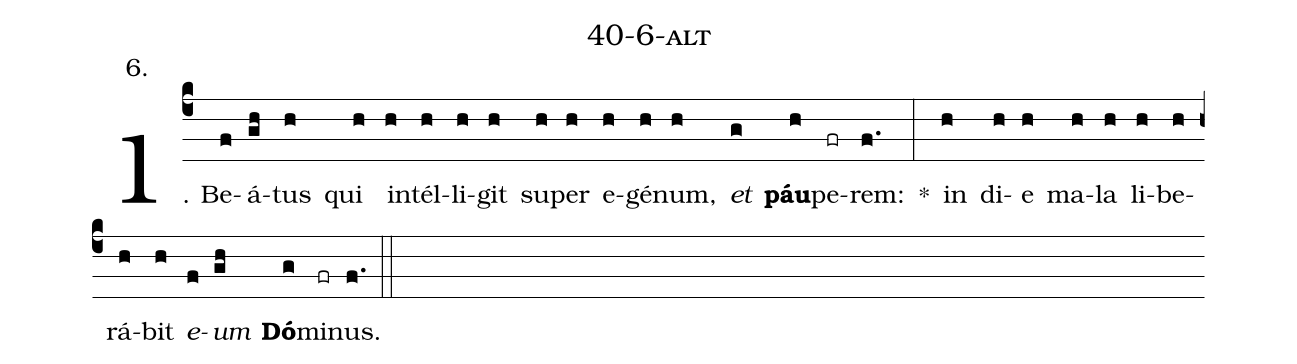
name: 40-6-alt;
annotation: 6.;
%%
(c4)1. Be(f)á(gh)tus(h) qui(h) in(h)tél(h)li(h)git(h) su(h)per(h) e(h)gé(h)num,(h) <i>et</i>(g) <b>páu</b>(h)pe(fr)rem:(f.) *(:) in(h) di(h)e(h) ma(h)la(h) li(h)be(h)rá(h)bit(h) <i>e</i>(f)<i>um</i>(gh) <b>Dó</b>(g)mi(fr)nus.(f.) (::)
